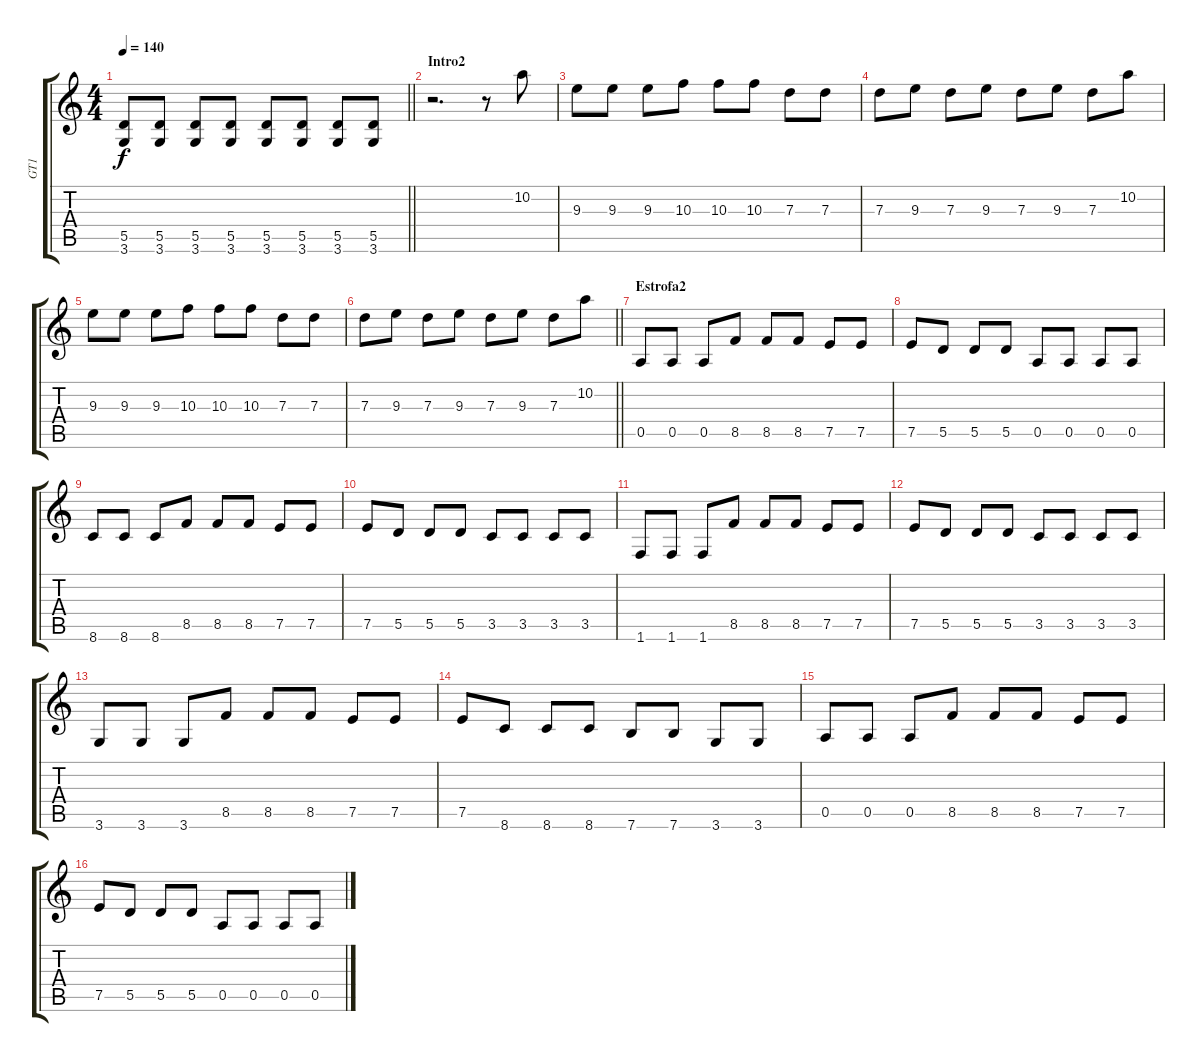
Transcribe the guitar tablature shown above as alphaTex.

\track ("GT1" "GT1") {instrument overdrivenguitar}
\staff {score tabs}
\tuning (E4 B3 G3 D3 A2 E2) {hide}
\ts (4 4)
\tempo 140
\clef g2
\barLineRight lightlight
\ks c
(5.5 3.6).8{dy f} (5.5 3.6).8 (5.5 3.6).8 (5.5 3.6).8 (5.5 3.6).8 (5.5 3.6).8 (5.5 3.6).8 (5.5 3.6).8 |
\section ("" "Intro2")
r.2{d} r.8 10.2.8 |
9.3.8 9.3.8 9.3.8 10.3.8 10.3.8 10.3.8 7.3.8 7.3.8 |
7.3.8 9.3.8 7.3.8 9.3.8 7.3.8 9.3.8 7.3.8 10.2.8 |
9.3.8 9.3.8 9.3.8 10.3.8 10.3.8 10.3.8 7.3.8 7.3.8 |
\barLineRight lightlight
7.3.8 9.3.8 7.3.8 9.3.8 7.3.8 9.3.8 7.3.8 10.2.8 |
\section ("" "Estrofa2")
0.5.8 0.5.8 0.5.8 8.5.8 8.5.8 8.5.8 7.5.8 7.5.8 |
7.5.8 5.5.8 5.5.8 5.5.8 0.5.8 0.5.8 0.5.8 0.5.8 |
8.6.8 8.6.8 8.6.8 8.5.8 8.5.8 8.5.8 7.5.8 7.5.8 |
7.5.8 5.5.8 5.5.8 5.5.8 3.5.8 3.5.8 3.5.8 3.5.8 |
1.6.8 1.6.8 1.6.8 8.5.8 8.5.8 8.5.8 7.5.8 7.5.8 |
7.5.8 5.5.8 5.5.8 5.5.8 3.5.8 3.5.8 3.5.8 3.5.8 |
3.6.8 3.6.8 3.6.8 8.5.8 8.5.8 8.5.8 7.5.8 7.5.8 |
7.5.8 8.6.8 8.6.8 8.6.8 7.6.8 7.6.8 3.6.8 3.6.8 |
0.5.8 0.5.8 0.5.8 8.5.8 8.5.8 8.5.8 7.5.8 7.5.8 |
7.5.8 5.5.8 5.5.8 5.5.8 0.5.8 0.5.8 0.5.8 0.5.8
